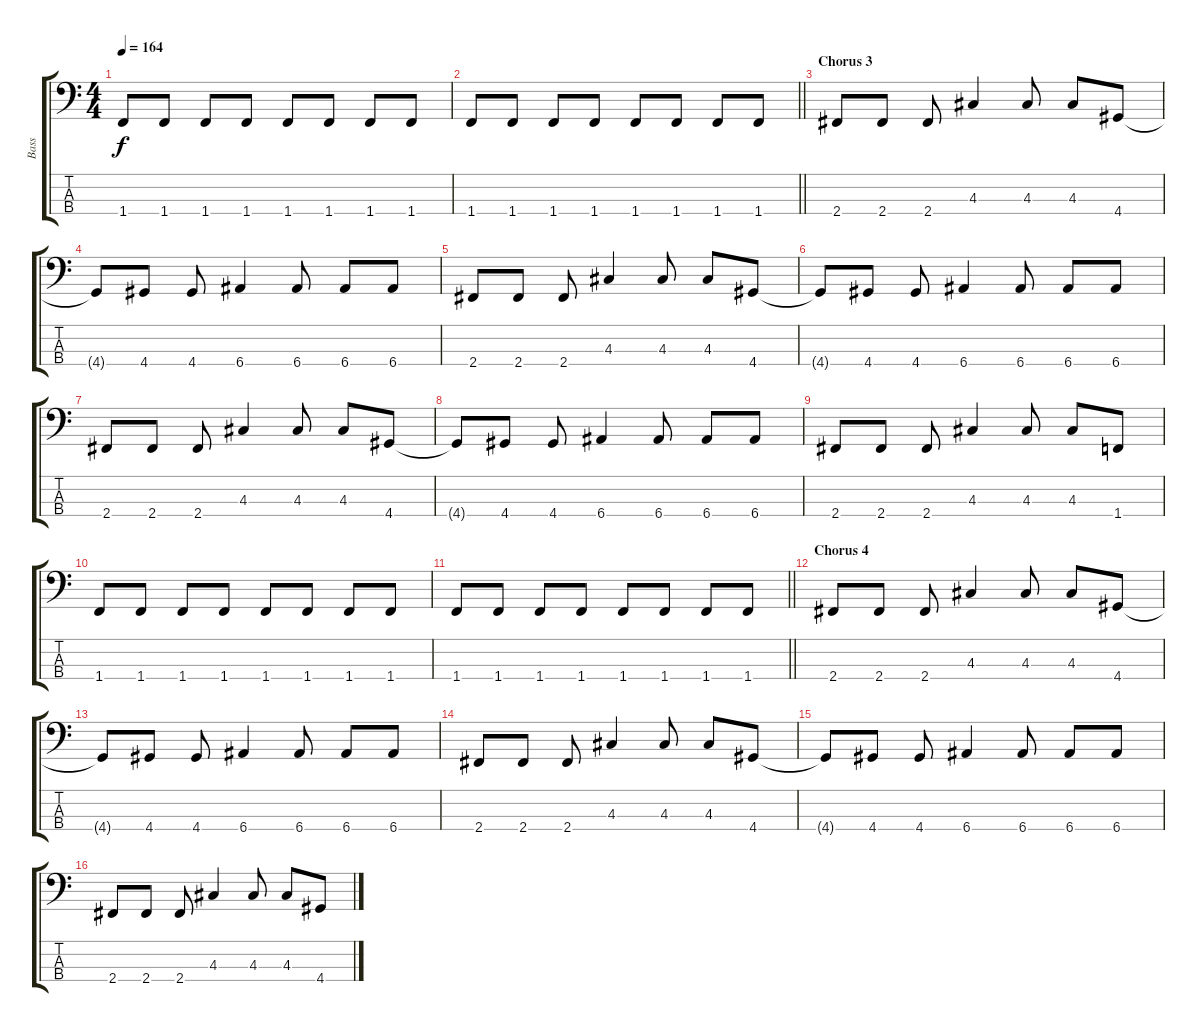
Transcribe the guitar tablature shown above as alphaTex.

\track ("Bass" "Bass") {instrument electricbassfinger}
\staff {score tabs}
\tuning (G2 D2 A1 E1) {hide}
\ts (4 4)
\tempo 164
\clef f4
\ks c
1.4.8{dy f} 1.4.8 1.4.8 1.4.8 1.4.8 1.4.8 1.4.8 1.4.8 |
\barLineRight lightlight
1.4.8 1.4.8 1.4.8 1.4.8 1.4.8 1.4.8 1.4.8 1.4.8 |
\section ("" "Chorus 3")
2.4.8 2.4.8 2.4.8 4.3.4 4.3.8 4.3.8 4.4.8 |
4.4{t}.8 4.4.8 4.4.8 6.4.4 6.4.8 6.4.8 6.4.8 |
2.4.8 2.4.8 2.4.8 4.3.4 4.3.8 4.3.8 4.4.8 |
4.4{t}.8 4.4.8 4.4.8 6.4.4 6.4.8 6.4.8 6.4.8 |
2.4.8 2.4.8 2.4.8 4.3.4 4.3.8 4.3.8 4.4.8 |
4.4{t}.8 4.4.8 4.4.8 6.4.4 6.4.8 6.4.8 6.4.8 |
2.4.8 2.4.8 2.4.8 4.3.4 4.3.8 4.3.8 1.4.8 |
1.4.8 1.4.8 1.4.8 1.4.8 1.4.8 1.4.8 1.4.8 1.4.8 |
\barLineRight lightlight
1.4.8 1.4.8 1.4.8 1.4.8 1.4.8 1.4.8 1.4.8 1.4.8 |
\section ("" "Chorus 4")
2.4.8 2.4.8 2.4.8 4.3.4 4.3.8 4.3.8 4.4.8 |
4.4{t}.8 4.4.8 4.4.8 6.4.4 6.4.8 6.4.8 6.4.8 |
2.4.8 2.4.8 2.4.8 4.3.4 4.3.8 4.3.8 4.4.8 |
4.4{t}.8 4.4.8 4.4.8 6.4.4 6.4.8 6.4.8 6.4.8 |
2.4.8 2.4.8 2.4.8 4.3.4 4.3.8 4.3.8 4.4.8
